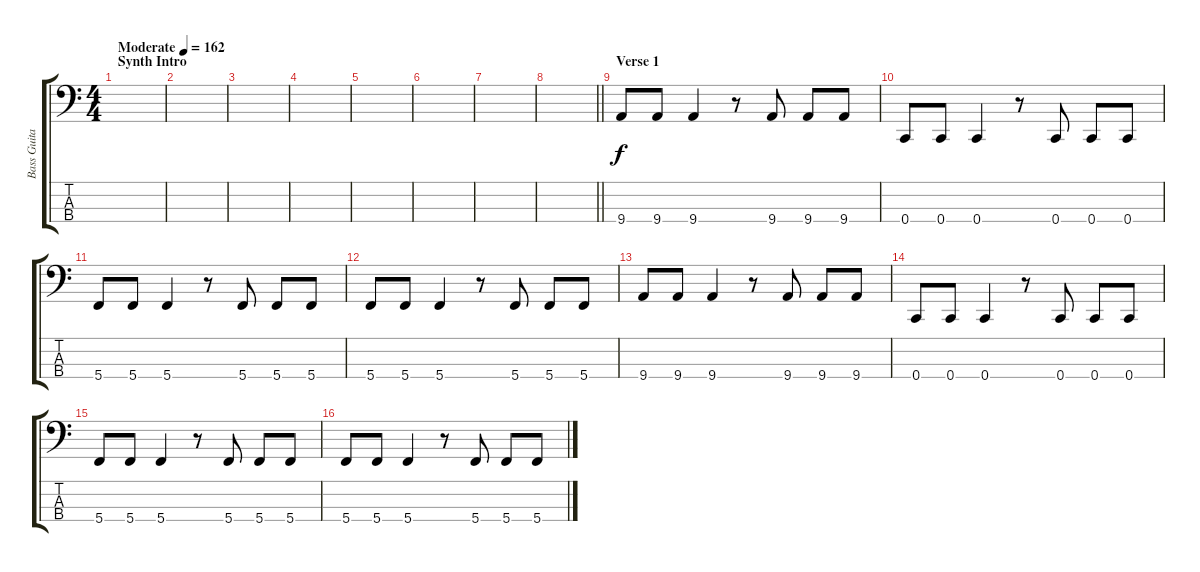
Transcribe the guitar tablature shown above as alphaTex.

\track ("Bass Guitar" "Bass Guita") {instrument electricbasspick}
\staff {score tabs}
\tuning (F2 C2 G1 C1) {hide}
\ts (4 4)
\section ("" "Synth Intro")
\tempo (162 "Moderate")
\clef f4
\ks c
|
|
|
|
|
|
|
\barLineRight lightlight
|
\section ("" "Verse 1")
9.4.8 9.4.8 9.4.4 r.8 9.4.8 9.4.8 9.4.8 |
0.4.8 0.4.8 0.4.4 r.8 0.4.8 0.4.8 0.4.8 |
5.4.8 5.4.8 5.4.4 r.8 5.4.8 5.4.8 5.4.8 |
5.4.8 5.4.8 5.4.4 r.8 5.4.8 5.4.8 5.4.8 |
9.4.8 9.4.8 9.4.4 r.8 9.4.8 9.4.8 9.4.8 |
0.4.8 0.4.8 0.4.4 r.8 0.4.8 0.4.8 0.4.8 |
5.4.8 5.4.8 5.4.4 r.8 5.4.8 5.4.8 5.4.8 |
5.4.8 5.4.8 5.4.4 r.8 5.4.8 5.4.8 5.4.8
